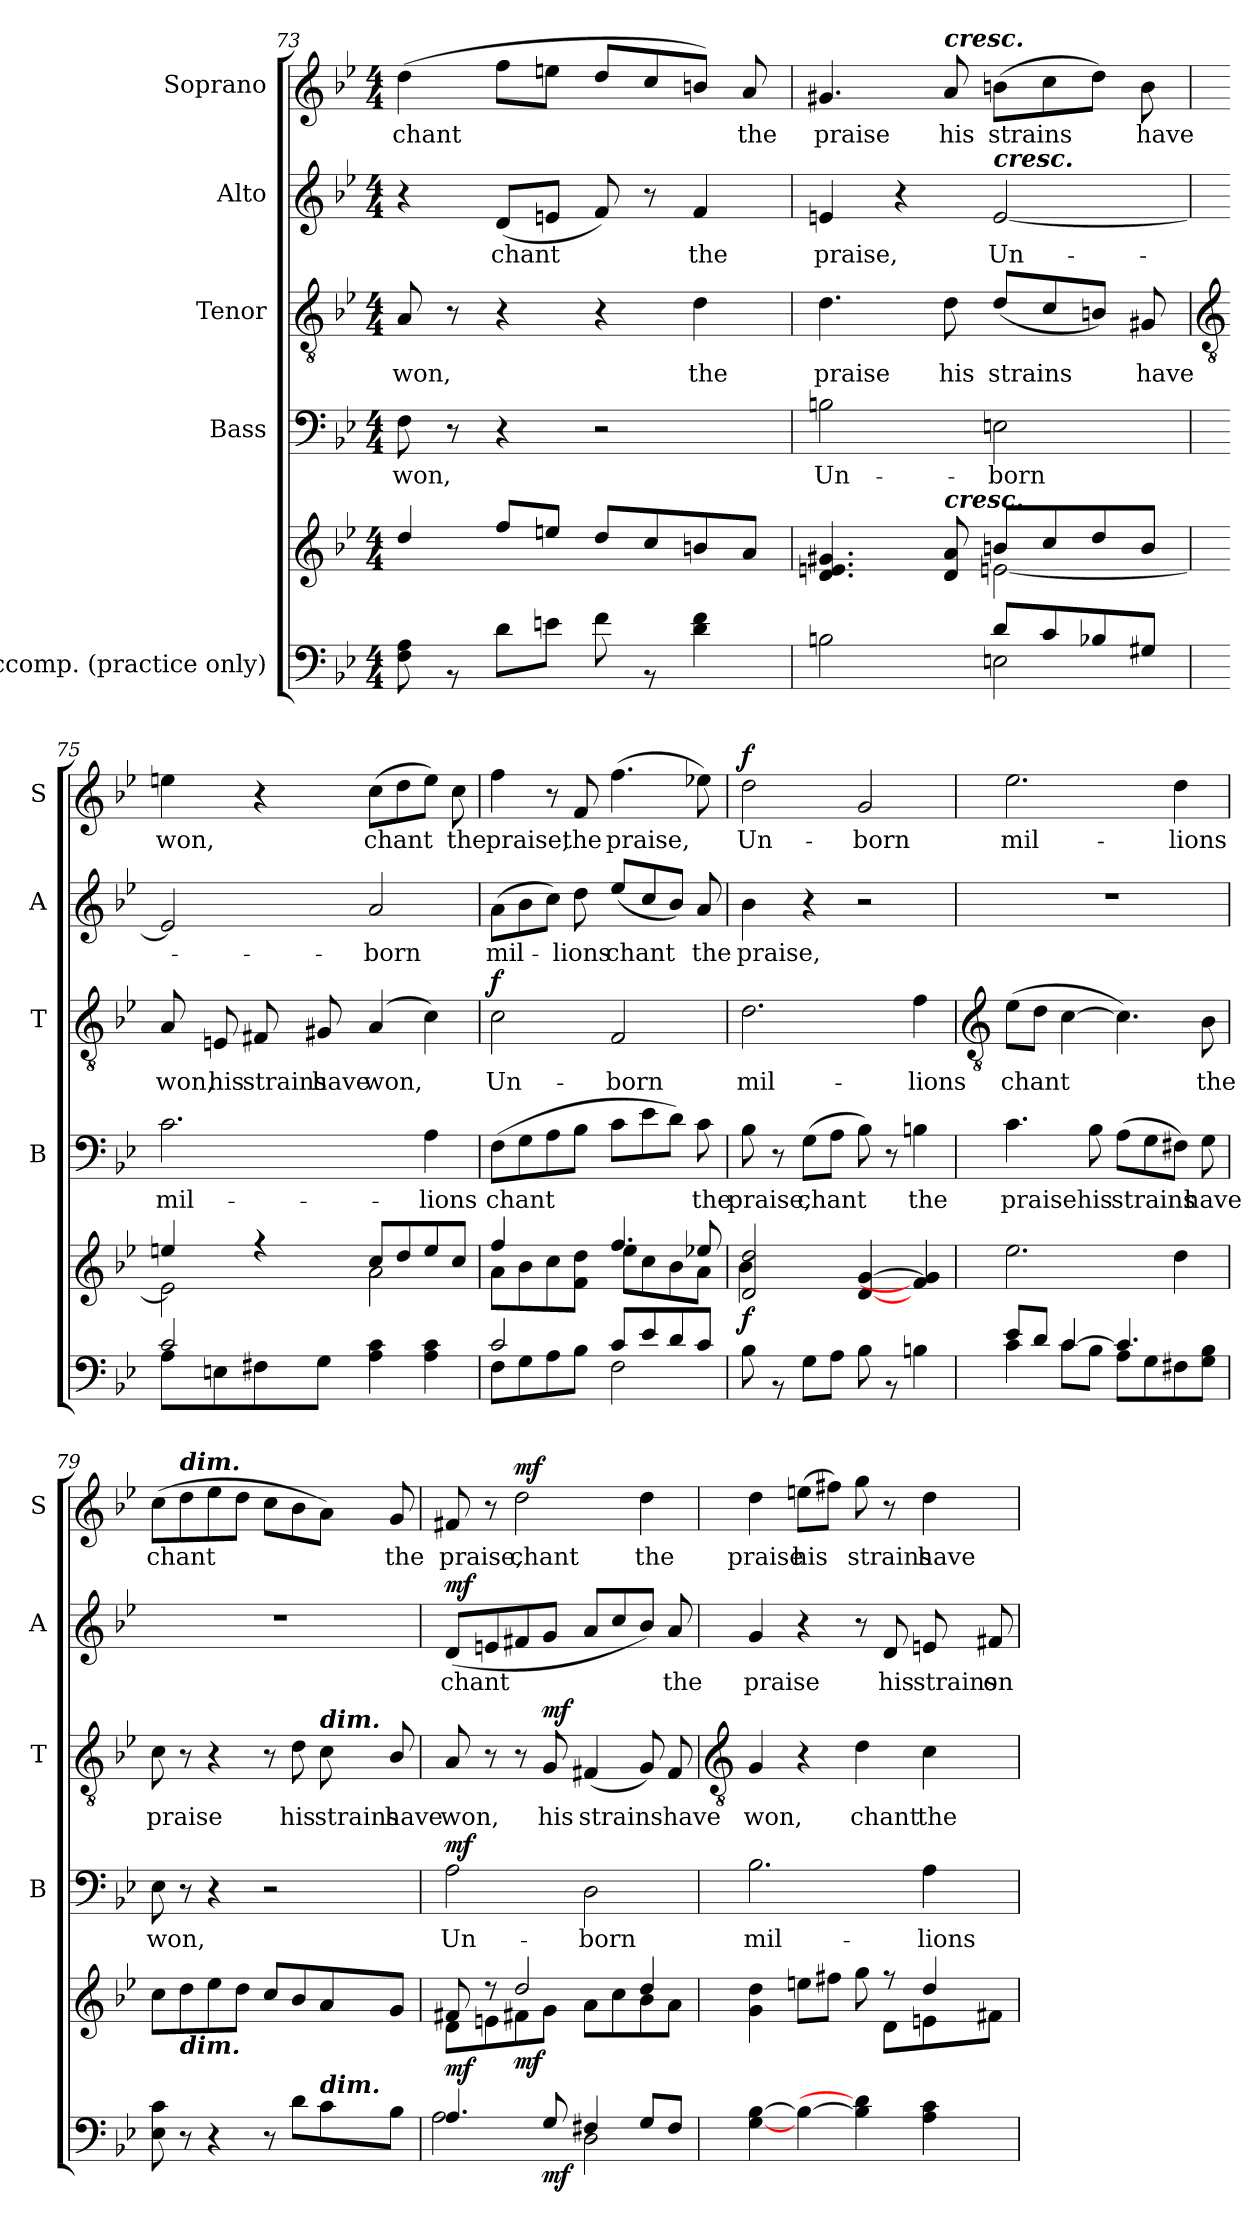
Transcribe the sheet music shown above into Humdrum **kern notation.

**kern	**kern	**dynam	**kern	**text	**dynam	**kern	**text	**dynam	**kern	**text	**dynam	**kern	**text	**dynam
*part5	*part5	*part5	*part4	*part4	*part4	*part3	*part3	*part3	*part2	*part2	*part2	*part1	*part1	*part1
*staff6	*staff5	*staff5/6	*staff4	*staff4	*staff4	*staff3	*staff3	*staff3	*staff2	*staff2	*staff2	*staff1	*staff1	*staff1
*I"Accomp. (practice only)	*	*	*I"Bass	*	*	*I"Tenor	*	*	*I"Alto	*	*	*I"Soprano	*	*
*	*	*	*I'B	*	*	*I'T	*	*	*I'A	*	*	*I'S	*	*
*clefF4	*clefG2	*	*clefF4	*	*	*clefGv2	*	*	*clefG2	*	*	*clefG2	*	*
*k[b-e-]	*k[b-e-]	*	*k[b-e-]	*	*	*k[b-e-]	*	*	*k[b-e-]	*	*	*k[b-e-]	*	*
*B-:	*B-:	*	*B-:	*	*	*B-:	*	*	*B-:	*	*	*B-:	*	*
*M4/4	*M4/4	*	*M4/4	*	*	*M4/4	*	*	*M4/4	*	*	*M4/4	*	*
=73	=73	=73	=73	=73	=73	=73	=73	=73	=73	=73	=73	=73	=73	=73
*^	*^	*	*	*	*	*	*	*	*	*	*	*	*	*
!	!	!	!	!	!	!LO:LY:b	!	!	!LO:LY:b	!	!	!	!	!	!LO:LY:b	!
1ryy	8F\ 8A\	4dd	1ryy	.	8F	won,	.	8A	won,	.	4r	.	.	(>4dd	chant	.
.	8r	.	.	.	8r	.	.	8r	.	.	.	.	.	.	.	.
!	!	!	!	!	!	!	!	!	!	!	!	!LO:LY:b	!	!	!	!
.	8d\L	8ffL	.	.	4r	.	.	4r	.	.	(<8dL	chant	.	8ffL	.	.
.	8en\J	8eenJ	.	.	.	.	.	.	.	.	8enJ	.	.	8eenJ	.	.
.	8f\	8ddL	.	.	2r	.	.	4r	.	.	8f)	.	.	8ddL	.	.
.	8r	8cc	.	.	.	.	.	.	.	.	8r	.	.	8cc	.	.
!	!	!	!	!	!	!	!	!	!LO:LY:b	!	!	!LO:LY:b	!	!	!	!
.	4d\ 4f\	8bn/	.	.	.	.	.	4d	the	.	4f	the	.	8bn/J)	.	.
!	!	!	!	!	!	!	!	!	!	!	!	!	!	!	!LO:LY:b	!
.	.	8aJ	.	.	.	.	.	.	.	.	.	.	.	8a	the	.
=74	=74	=74	=74	=74	=74	=74	=74	=74	=74	=74	=74	=74	=74	=74	=74	=74
!	!	!	!	!	!	!LO:LY:b	!	!	!LO:LY:b	!	!	!LO:LY:b	!	!	!LO:LY:b	!
2ryy	2Bn\	4.d 4.en 4.g#X	2ryy	.	2Bn	Un-	.	4.d	praise	.	4en	praise,	.	4.g#X	praise	.
.	.	.	.	.	.	.	.	.	.	.	4r	.	.	.	.	.
!	!	!	!	!	!	!	!	!	!	!	!	!	!	!LO:TX:a:Bi:t=cresc.	!	!
!	!	!LO:TX:a:Bi:t=cresc.	!	!	!	!	!	!	!	!	!	!	!	!	!	!
!	!	!	!	!	!	!	!	!	!LO:LY:b	!	!	!	!	!	!LO:LY:b	!
.	.	8d 8a	.	.	.	.	.	8d	his	.	.	.	.	8a	his	.
!	!	!	!	!	!	!	!	!	!	!	!LO:TX:a:Bi:t=cresc.	!	!	!	!	!
!	!	!	!	!	!	!LO:LY:b	!	!	!LO:LY:b	!	!	!LO:LY:b	!	!	!LO:LY:b	!
8d/L	2En\	8bn/L	[2en\	.	2En	-born	.	(>8dL	strains	.	[2e	Un-	.	(>8bnL	strains	.
8c/	.	8cc/	.	.	.	.	.	8c	.	.	.	.	.	8cc	.	.
8B-/	.	8dd/	.	.	.	.	.	8Bn/J)	.	.	.	.	.	8ddJ)	.	.
!	!	!	!	!	!	!	!	!	!LO:LY:b	!	!	!	!	!	!LO:LY:b	!
8G#X/J	.	8b/J	.	.	.	.	.	8G#X	have	.	.	.	.	8b	have	.
!!LO:LB:g=z
=75	=75	=75	=75	=75	=75	=75	=75	=75	=75	=75	=75	=75	=75	=75	=75	=75
*	*	*	*	*	*	*	*	*clefGv2	*	*	*	*	*	*	*	*
!	!	!	!	!	!	!LO:LY:b	!	!	!LO:LY:b	!	!	!	!	!	!LO:LY:b	!
2c/	8A\L	4een/	2e\]	.	2.c	mil-	.	8A	won,	.	2e]	.	.	4een	won,	.
!	!	!	!	!	!	!	!	!	!LO:LY:b	!	!	!	!	!	!	!
.	8En\	.	.	.	.	.	.	8En	his	.	.	.	.	.	.	.
!	!	!	!	!	!	!	!	!	!LO:LY:b	!	!	!	!	!	!	!
.	8F#X\	4r	.	.	.	.	.	8F#X	strains	.	.	.	.	4r	.	.
!	!	!	!	!	!	!	!	!	!LO:LY:b	!	!	!	!	!	!	!
.	8G\J	.	.	.	.	.	.	8G#X	have	.	.	.	.	.	.	.
!	!	!	!	!	!	!	!	!	!LO:LY:b	!	!	!LO:LY:b	!	!	!LO:LY:b	!
2ryy	4A\ 4c\	8cc/L	2a\	.	.	.	.	(<4A	won,	.	2a	born	.	(>8ccL	chant	.
.	.	8dd/	.	.	.	.	.	.	.	.	.	.	.	8dd	.	.
!	!	!	!	!	!	!LO:LY:b	!	!	!	!	!	!	!	!	!	!
.	4A\ 4c\	8ee/	.	.	4A	-lions	.	4c)	.	.	.	.	.	8eeJ)	.	.
!	!	!	!	!	!	!	!	!	!	!	!	!	!	!	!LO:LY:b	!
.	.	8cc/J	.	.	.	.	.	.	.	.	.	.	.	8cc	the	.
=76	=76	=76	=76	=76	=76	=76	=76	=76	=76	=76	=76	=76	=76	=76	=76	=76
!	!	!	!	!	!	!LO:LY:b	!	!	!LO:LY:b	!LO:DY:b	!	!LO:LY:b	!	!	!LO:LY:b	!
2c/	8F\L	4ff/	8aL	.	(>8FL	chant	.	2c	Un-	f	(>8aL	mil-	.	4ff	praise,	.
.	8G\	.	8b-	.	8G	.	.	.	.	.	8b-	.	.	.	.	.
.	8A\	4ryy	8cc	.	8A	.	.	.	.	.	8ccJ)	.	.	8r	.	.
!	!	!	!	!	!	!	!	!	!	!	!	!LO:LY:b	!	!	!LO:LY:b	!
.	8B-\J	.	8f 8ddJ	.	8B-J	.	.	.	.	.	8dd	lions	.	8f	the	.
!	!	!	!	!	!	!	!	!	!LO:LY:b	!	!	!LO:LY:b	!	!	!LO:LY:b	!
2F\	8c/L	4.ff/	8ee-\L	.	8cL	.	.	2F	-born	.	(>8ee-L	chant	.	(>4.ff	praise,	.
.	8e-/	.	8cc\	.	8e-	.	.	.	.	.	8cc	.	.	.	.	.
.	8d/	.	8b-/	.	8dJ)	.	.	.	.	.	8b-/J)	.	.	.	.	.
!	!	!	!	!	!	!LO:LY:b	!	!	!	!	!	!LO:LY:b	!	!	!	!
.	8c/J	8ee-X/	8a\J	.	8c	the	.	.	.	.	8a	the	.	8ee-X)	.	.
=77	=77	=77	=77	=77	=77	=77	=77	=77	=77	=77	=77	=77	=77	=77	=77	=77
!	!	!	!	!LO:DY:b	!	!LO:LY:b	!	!	!LO:LY:b	!	!	!LO:LY:b	!	!	!LO:LY:b	!LO:DY:b
1ryy	8B-\	2d/ 2dd/	4b-\	f	8B-	praise,	.	2.d	mil-	.	4b-	praise,	.	2dd	Un-	f
.	8r	.	.	.	8r	.	.	.	.	.	.	.	.	.	.	.
!	!	!	!	!	!	!LO:LY:b	!	!	!	!	!	!	!	!	!	!
.	8G\L	.	2.ryy	.	(>8GL	chant	.	.	.	.	4r	.	.	.	.	.
.	8A\J	.	.	.	8AJ	.	.	.	.	.	.	.	.	.	.	.
!	!	!	!	!	!	!	!	!	!	!	!	!	!	!	!LO:LY:b	!
.	8B-\	[4d/ [4g/	.	.	8B-)	.	.	.	.	.	2r	.	.	2g	-born	.
.	8r	.	.	.	8r	.	.	.	.	.	.	.	.	.	.	.
!	!	!	!	!	!	!LO:LY:b	!	!	!LO:LY:b	!	!	!	!	!	!	!
.	4Bn\	4f/] 4g/]	.	.	4Bn	the	.	4f	-lions	.	.	.	.	.	.	.
!!LO:LB:g=z
=78	=78	=78	=78	=78	=78	=78	=78	=78	=78	=78	=78	=78	=78	=78	=78	=78
*	*	*	*	*	*	*	*	*clefGv2	*	*	*	*	*	*	*	*
!	!	!	!	!	!	!LO:LY:b	!	!	!LO:LY:b	!	!	!	!	!	!LO:LY:b	!
8e-/L	4c\	2.ee-\	1ryy	.	4.c	praise	.	(>8e-L	chant	.	1r	.	.	2.ee-	mil-	.
8d/J	.	.	.	.	.	.	.	8dJ	.	.	.	.	.	.	.	.
[4c/	8c\L	.	.	.	.	.	.	[4c	.	.	.	.	.	.	.	.
!	!	!	!	!	!	!LO:LY:b	!	!	!	!	!	!	!	!	!	!
.	8B-\J	.	.	.	8B-	his	.	.	.	.	.	.	.	.	.	.
!	!	!	!	!	!	!LO:LY:b	!	!	!	!	!	!	!	!	!	!
4.c/]	8A\L	.	.	.	(>8AL	strains	.	4.c])	.	.	.	.	.	.	.	.
.	8G\	.	.	.	8G	.	.	.	.	.	.	.	.	.	.	.
!	!	!	!	!	!	!	!	!	!	!	!	!	!	!	!LO:LY:b	!
.	8F#X\	4dd\	.	.	8F#XJ)	.	.	.	.	.	.	.	.	4dd	-lions	.
!	!	!	!	!	!	!LO:LY:b	!	!	!LO:LY:b	!	!	!	!	!	!	!
8ryy	8G\ 8B-\J	.	.	.	8G	have	.	8B-	the	.	.	.	.	.	.	.
=79	=79	=79	=79	=79	=79	=79	=79	=79	=79	=79	=79	=79	=79	=79	=79	=79
!	!	!	!	!	!	!LO:LY:b	!	!	!LO:LY:b	!	!	!	!	!	!LO:LY:b	!
4ryy	8E-\ 8c\	8cc\L	1ryy	.	8E-	won,	.	8c	praise	.	1r	.	.	(>8ccL	chant	.
!	!	!	!	!	!	!	!	!	!	!	!	!	!	!LO:TX:a:Bi:t=dim.	!	!
!	!	!LO:TX:b:Bi:t=dim.	!	!	!	!	!	!	!	!	!	!	!	!	!	!
.	8r	8dd\	.	.	8r	.	.	8r	.	.	.	.	.	8dd	.	.
4r	2.ryy	8ee-\	.	.	4r	.	.	4r	.	.	.	.	.	8ee-	.	.
.	.	8dd\J	.	.	.	.	.	.	.	.	.	.	.	8ddJ	.	.
8r	.	8cc/L	.	.	2r	.	.	8r	.	.	.	.	.	8ccL	.	.
!	!	!	!	!	!	!	!	!	!LO:LY:b	!	!	!	!	!	!	!
8d\L	.	8b-/	.	.	.	.	.	8d	his	.	.	.	.	8b-	.	.
!	!	!	!	!	!	!	!	!LO:TX:a:Bi:t=dim.	!	!	!	!	!	!	!	!
!LO:TX:a:Bi:t=dim.	!	!	!	!	!	!	!	!	!	!	!	!	!	!	!	!
!	!	!	!	!	!	!	!	!	!LO:LY:b	!	!	!	!	!	!	!
8c\	.	8a/	.	.	.	.	.	8c	strains	.	.	.	.	8aJ)	.	.
!	!	!	!	!	!	!	!	!	!LO:LY:b	!	!	!	!	!	!LO:LY:b	!
8B-\J	.	8g/J	.	.	.	.	.	8B-/	have	.	.	.	.	8g	the	.
=80	=80	=80	=80	=80	=80	=80	=80	=80	=80	=80	=80	=80	=80	=80	=80	=80
!	!	!	!	!LO:DY:b	!	!LO:LY:b	!LO:DY:b	!	!LO:LY:b	!	!	!LO:LY:b	!LO:DY:b	!	!LO:LY:b	!
4.A/	2A\	8f#X/	8d\L	mf	2A	Un-	mf	8A	won,	.	(>8dL	chant	mf	8f#X	praise,	.
.	.	8r	8en\	.	.	.	.	8r	.	.	8en	.	.	8r	.	.
!	!	!	!	!LO:DY:b	!	!	!	!	!	!	!	!	!	!	!LO:LY:b	!LO:DY:b
.	.	2dd/	8f#X\	mf	.	.	.	8r	.	.	8f#X	.	.	2dd	chant	mf
!	!	!	!	!LO:DY:b=2	!	!	!	!	!LO:LY:b	!LO:DY:b	!	!	!	!	!	!
8G/	.	.	8g\J	mf	.	.	.	8G	his	mf	8gJ	.	.	.	.	.
!	!	!	!	!	!	!LO:LY:b	!	!	!LO:LY:b	!	!	!	!	!	!	!
4F#X/	2D\	.	8a\L	.	2D	-born	.	(<4F#X	strains	.	8aL	.	.	.	.	.
.	.	.	8cc\	.	.	.	.	.	.	.	8cc	.	.	.	.	.
!	!	!	!	!	!	!	!	!	!	!	!	!	!	!	!LO:LY:b	!
8G/L	.	4dd/	8b-/	.	.	.	.	8G)	.	.	8b-/J)	.	.	4dd	the	.
!	!	!	!	!	!	!	!	!	!LO:LY:b	!	!	!LO:LY:b	!	!	!	!
8F#/J	.	.	8a\J	.	.	.	.	8F#	have	.	8a	the	.	.	.	.
*v	*v	*	*	*	*	*	*	*	*	*	*	*	*	*	*	*
!!LO:LB:g=z
=81	=81	=81	=81	=81	=81	=81	=81	=81	=81	=81	=81	=81	=81	=81	=81
*	*	*	*	*	*	*	*clefGv2	*	*	*	*	*	*	*	*
!	!	!	!	!	!LO:LY:b	!	!	!LO:LY:b	!	!	!LO:LY:b	!	!	!LO:LY:b	!
[4G [4B-	4ryy	4g\ 4dd\	.	2.B-	mil-	.	4G	won,	.	4g	praise	.	4dd	praise	.
!	!	!	!	!	!	!	!	!	!	!	!	!	!	!LO:LY:b	!
4B-_	8een\L	4.ryy	.	.	.	.	4r	.	.	4r	.	.	(>8eenL	his	.
.	8ff#X\J	.	.	.	.	.	.	.	.	.	.	.	8ff#XJ)	.	.
!	!	!	!	!	!	!	!	!LO:LY:b	!	!	!	!	!	!LO:LY:b	!
4B-] 4d]	8gg\	.	.	.	.	.	4d	chant	.	8r	.	.	8gg	strains	.
!	!	!	!	!	!	!	!	!	!	!	!LO:LY:b	!	!	!	!
.	8r	8d\L	.	.	.	.	.	.	.	8d	his	.	8r	.	.
!	!	!	!	!	!LO:LY:b	!	!	!LO:LY:b	!	!	!LO:LY:b	!	!	!LO:LY:b	!
4A 4c	4dd/	8en\	.	4A	-lions	.	4c	the	.	8en	strains	.	4dd	have	.
!	!	!	!	!	!	!	!	!	!	!	!LO:LY:b	!	!	!	!
.	.	8f#X\J	.	.	.	.	.	.	.	8f#X	on	.	.	.	.
*	*v	*v	*	*	*	*	*	*	*	*	*	*	*	*	*
=	=	=	=	=	=	=	=	=	=	=	=	=	=	=
*-	*-	*-	*-	*-	*-	*-	*-	*-	*-	*-	*-	*-	*-	*-
